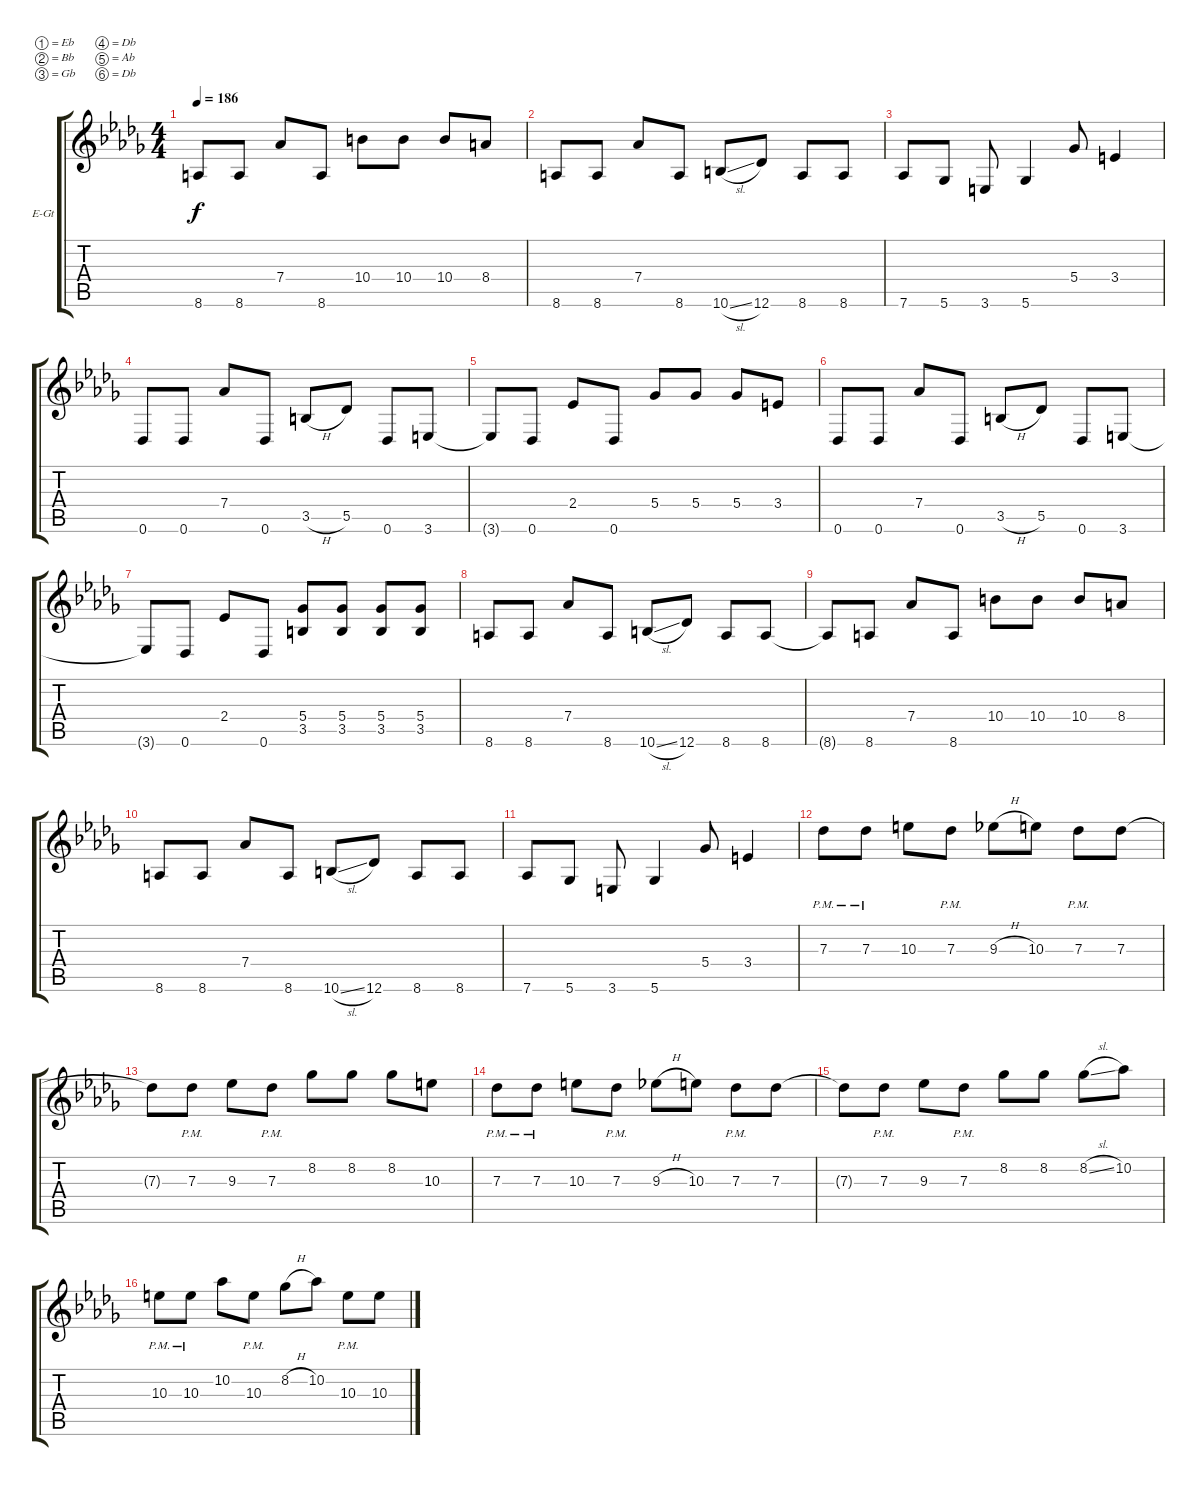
\bracketExtendMode groupsimilarinstruments
\firstSystemTrackNameOrientation horizontal
\otherSystemsTrackNameOrientation horizontal
\track ("Lead" "E-Gt") {instrument distortionguitar}
\staff {score tabs}
\tuning (Eb4 Bb3 Gb3 Db3 Ab2 Db2)
\ts (4 4)
\tempo 186
\clef g2
\ks db
8.6{t}.8{dy f} 8.6.8 7.4.8 8.6.8 10.4.8 10.4.8 10.4.8 8.4.8 |
8.6.8 8.6.8 7.4.8 8.6.8 10.6{sl}.8 12.6.8 8.6.8 8.6.8 |
7.6.8 5.6.8 3.6.8 5.6.4 5.4.8 3.4.4 |
0.6.8 0.6.8 7.4.8 0.6.8 3.5{h}.8 5.5.8 0.6.8 3.6.8 |
3.6{t}.8 0.6.8 2.4.8 0.6.8 5.4.8 5.4.8 5.4.8 3.4.8 |
0.6.8 0.6.8 7.4.8 0.6.8 3.5{h}.8 5.5.8 0.6.8 3.6.8 |
3.6{t}.8 0.6.8 2.4.8 0.6.8 (5.4 3.5).8 (5.4 3.5).8 (5.4 3.5).8 (5.4 3.5).8 |
8.6.8 8.6.8 7.4.8 8.6.8 10.6{sl}.8 12.6.8 8.6.8 8.6.8 |
8.6{t}.8 8.6.8 7.4.8 8.6.8 10.4.8 10.4.8 10.4.8 8.4.8 |
8.6.8 8.6.8 7.4.8 8.6.8 10.6{sl}.8 12.6.8 8.6.8 8.6.8 |
7.6.8 5.6.8 3.6.8 5.6.4 5.4.8 3.4.4 |
7.3{pm}.8 7.3{pm}.8 10.3.8 7.3{pm}.8 9.3{h}.8 10.3.8 7.3{pm}.8 7.3.8 |
7.3{t}.8 7.3{pm}.8 9.3.8 7.3{pm}.8 8.2.8 8.2.8 8.2.8 10.3.8 |
7.3{pm}.8 7.3{pm}.8 10.3.8 7.3{pm}.8 9.3{h}.8 10.3.8 7.3{pm}.8 7.3.8 |
7.3{t}.8 7.3{pm}.8 9.3.8 7.3{pm}.8 8.2.8 8.2.8 8.2{sl}.8 10.2.8 |
10.3{pm}.8 10.3{pm}.8 10.2.8 10.3{pm}.8 8.2{h}.8 10.2.8 10.3{pm}.8 10.3.8
